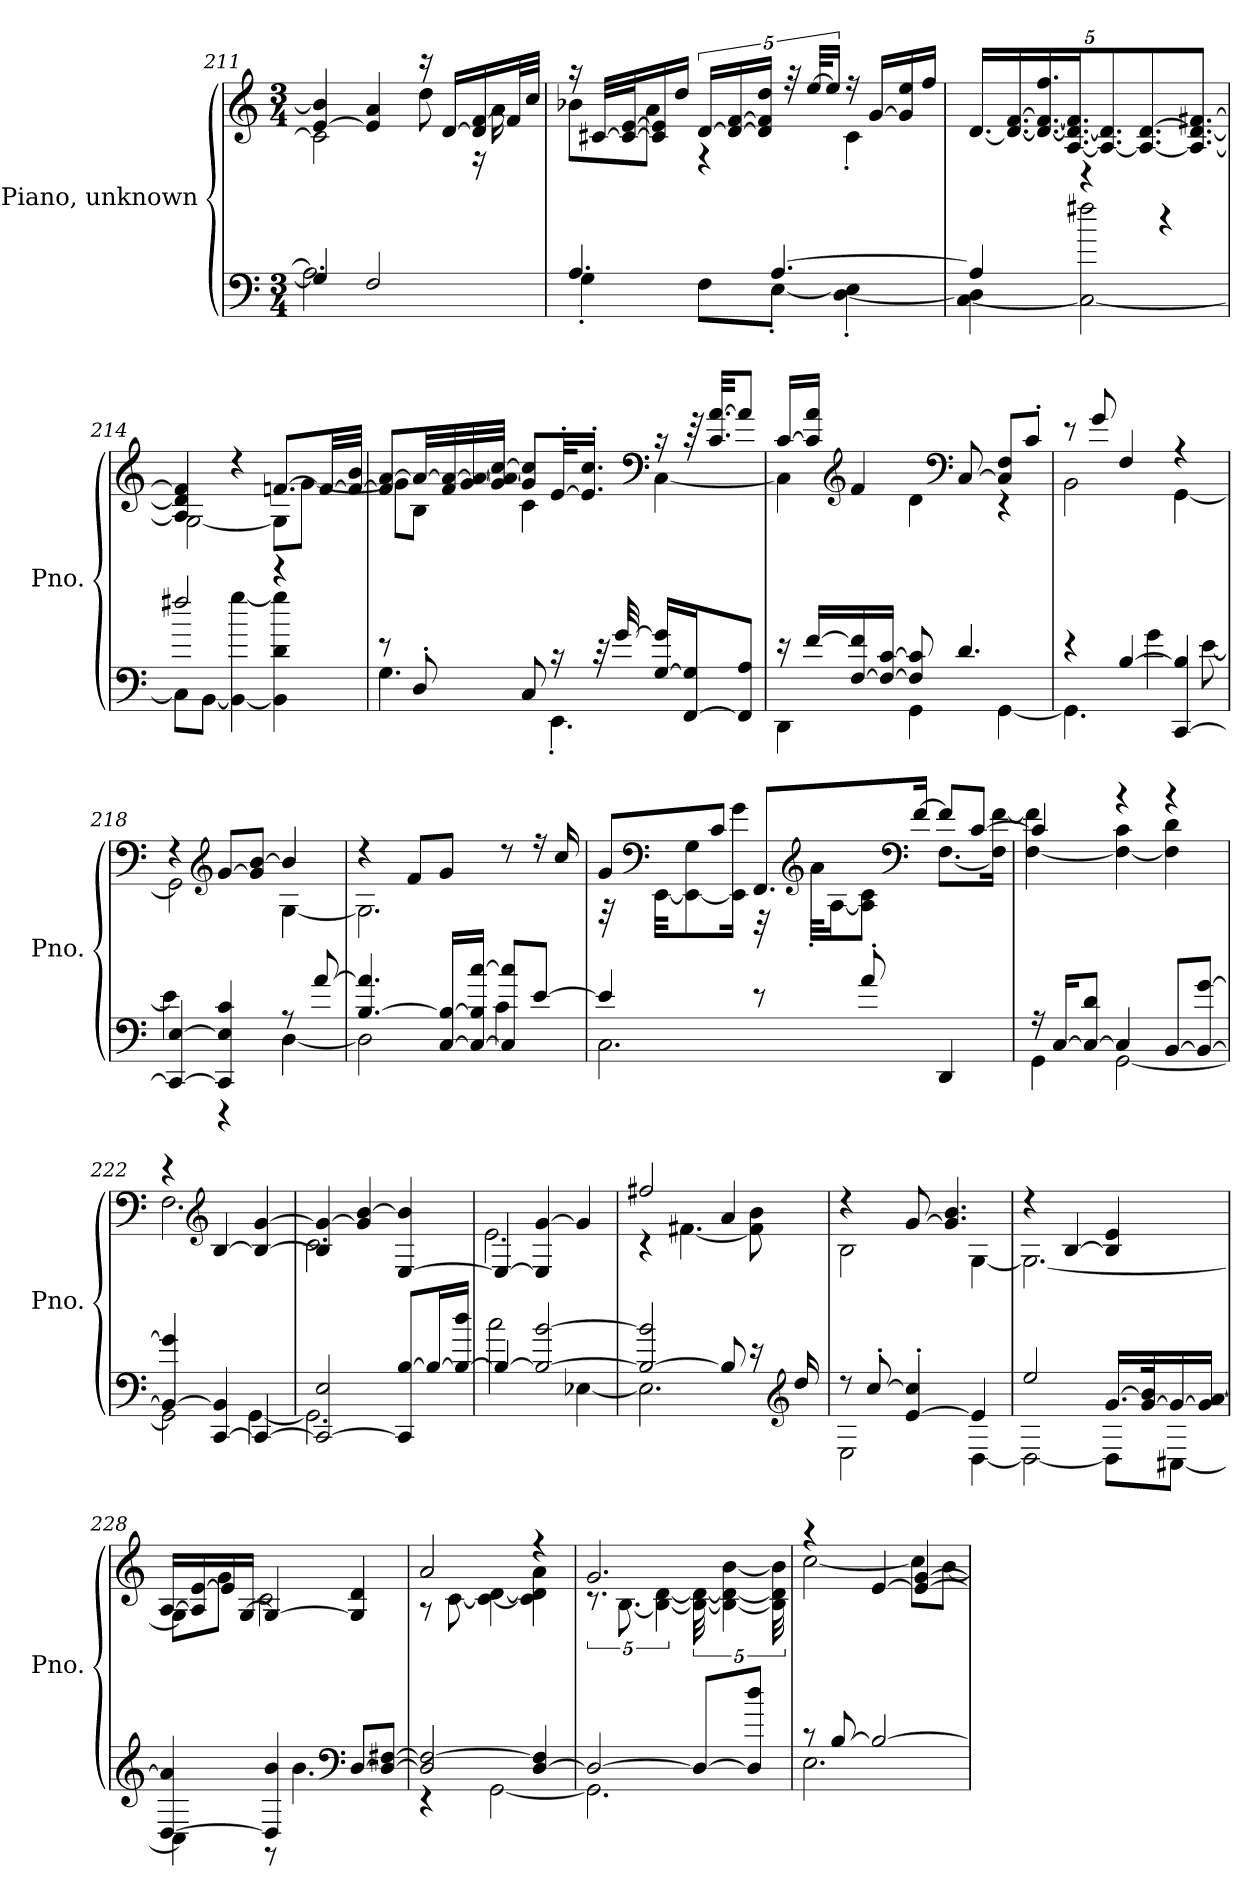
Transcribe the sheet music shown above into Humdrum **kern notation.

**kern	**kern
*part1	*part1
*staff2	*staff1
*I"Piano, unknown	*
*I'Pno.	*
*clefF4	*clefG2
*k[]	*k[]
*M3/4	*M3/4
=211	=211
*^	*^
4G/]	2.A\]	[4e/ 4b-/]	2c#\]
2F/	.	4e/] 4a/	.
.	.	16r	8dd\
.	.	[16d/LL	.
.	.	16d/] [16f/	16r
.	.	32f/L]	16a\
.	.	32cc/JJJ	.
!!LO:LB:g=z	!!
=212	=212	=212	=212
4.A/	4G'\	16r	8b-X\L
.	.	[32c#X/LLL	.
.	.	32c#/_ [32e/J	.
.	.	16c#/] 16e/]	8a\J
.	.	16dd/JJ	.
.	8F\L	[20d/LL	4r
.	.	20d/_ [20f/	.
.	.	20d/] 20f/] 20dd/JJ	.
[4.A/	[8E'\J	.	.
.	.	40r	.
.	.	[40ee/KLL	.
.	.	20ee/JJ]	.
.	[4D\' 4E\]'	16r	4c#'\
.	.	[16g/LL	.
.	.	16g/] 16ee/	.
.	.	16ff/JJ	.
*	*	*v	*v
=213	=213	=213
*	*	*Xbrackettup
4A/]	[4C\ 4D\]	[20.d/LL
.	.	20.d/_ [20.f/
.	.	20.d/_ 20.f/_ 20.ff/
.	.	[20.A/ 20.d/_ 20.f/]J
4r	2C\_ 2ff#X\	.
.	.	10.A/_ 10.d/]
.	.	10.A/_ [10.d/
4r	.	.
.	.	10.A/_ 10.d/_ [10.f#X/J
!!LO:LB:g=z
=214	=214	=214
*	*	*^
2ff#X/	8C\L]	4A/] 4d/] 4f#/]	[2G\
.	[8BB\J	.	.
.	4BB\_ [4gg\	4r	.
4r	4BB\] 4d\ 4gg\]	[8.fn/L	8G\L]
.	.	.	[8g\J
.	.	32f/LL_	.
.	.	32f/_ 32b/JJJ	.
=215	=215	=215	=215
8r	4.G\	8f/] [8a/L	8g\L]
8D'/	.	32a/LL_	8B\J
.	.	32f/ 32a/_	.
.	.	[32g/ 32a/_	.
.	.	32g/_ 32a/] [32cc/JJJ	.
8C/	.	8g/] 8cc/]L	4c\
16r	4.EE'\	[32e'/KL	.
.	.	16.e/]' 16.cc/'JJ	.
32r	.	.	.
[32g/	.	.	.
*	*	*clefF4	*
[16G/ 16g/]LL	.	16r	[4C\
[16FF/ 16G/]J	.	64r	.
.	.	32.c/ [32.a/KKL	.
8FF/] 8A/J	.	8a/J]	.
!!LO:LB:g=z	!!
=216	=216	=216	=216
16r	4DD\	[16c/LL	4C\]
[16f/LL	.	16c/] 16a/JJ	.
*	*	*clefG2	*
[16F/ 16f/]	.	4f/	.
16F/_ [16c/JJ	.	.	.
8F/] 8c/]	4GG\	.	4d\
*	*	*clefF4	*
4.d/	.	[8C/	.
.	[4GG\	8C/] 8F/L	4r
.	.	8c'/J	.
=217	=217	=217	=217
4r	4.GG\]	8r	2BB\
.	.	8g/	.
[4B/	.	4F/	.
.	4g\	.	.
[4CC/ 4B/]	.	4r	[4GG\
.	[8e\	.	.
=218	=218	=218	=218
4CC/_ [4E/	4e\]	4r	2GG\]
*	*	*clefG2	*
4CC/] 4E/] 4c/	4r	[8g/L	.
.	.	8g/] [8b/J	.
8r	[4D\	4b/]	[4G\
[8a/	.	.	.
=219	=219	=219	=219
[4.B/ 4.a/]	2D\]	4r	2.G\]
.	.	8f/L	.
[16C/ 16B/_LL	.	8g/J	.
16C/_ 16B/] [16cc/JJ	.	.	.
8C/] 8cc/]L	4c\	8r	.
[8e/J	.	16r	.
.	.	16cc/	.
!!LO:PB:g=z	!!
=220	=220	=220	=220
4e/]	2.C\	8g/L	32r
*	*	*clefF4	*
.	.	.	[32EE\KKL
.	.	.	8EE\_ 8G\
.	.	8c/J	.
.	.	.	16EE\] 16g\Jk
8r	.	8.FF/L	32r
*	*	*clefG2	*
.	.	.	32a'\KLL
.	.	.	[16A\J
8a'/	.	.	8A\] 8c\J
*	*	*clefF4	*
.	.	[16f/Jk	.
4DD/	.	8f/L]	[8.F\L
.	.	[8c/J	.
.	.	.	16F\] [16f\Jk
=221	=221	=221	=221
16r	4GG\	4c/]	[4F\ 4f\]
[16C/KL	.	.	.
8C/_ 8d/J	.	.	.
4C/]	[2GG\	4r	4F\_ 4c\
[8BB/L	.	4r	4F\] 4d\
8BB/_ [8g/J	.	.	.
=222	=222	=222	=222
4BB/_ 4g/]	2GG\]	4r	2.F\
*	*	*clefG2	*
[4CC/ 4BB/]	.	[4B/	.
4CC/_	[4GG\	4B/_ [4g/	.
!!LO:LB:g=z	!!
=223	=223	=223	=223
2CC/_ 2E/	2.GG\]	4B/] 4g/_	2.c\
.	.	4g/] [4b/	.
8CC/] [8B/L	.	[4E/ 4b/]	.
16B/L_	.	.	.
16B/_ 16dd/JJ	.	.	.
=224	=224	=224	=224
4B/_	2cc\	4E/_	2.e\
2B/_ [2b/	.	4E/] [4g/	.
.	[4E-X\	4g/]	.
=225	=225	=225	=225
2B/_ 2b/]	2.E-\]	2ff#X/	4r
.	.	.	[4.f#X\
8B/]	.	4a/	.
16r	.	.	8f#\] 8b\
*clefG2	*	*	*
16dd/	.	.	.
=226	=226	=226	=226
8r	2E\	4r	2B\
[8cc'/	.	.	.
[4e/' 4cc/]'	.	[8g/	.
.	.	4.g/] 4.b/	.
4e/]	[4D\	.	[4G\
!!LO:LB:g=z	!!
=227	=227	=227	=227
2ee/	2D\_	4r	2.G\_
.	.	[4B/	.
[16.g/LL	8D\L]	4B/] 4e/	.
32g/_ 32b/K	.	.	.
16g/_	[8C#X\J	.	.
16g/] [16a/JJ	.	.	.
=228	=228	=228	=228
[4D/ 4a/]	4C#\]	[16A/LL	8G\L]
.	.	16A/] [16e/	.
.	.	16e/]	8g\J
.	.	[16G/JJ	.
4D/] 4b/	8r	4G/_	2c\
.	4.b\	.	.
*clefF4	*	*	*
[8D/L	.	4G/] 4d/	.
8D/_ [8F#X/J	.	.	.
=229	=229	=229	=229
2D/] 2F#/_	4r	2a/	8r
.	.	.	[8c\
.	[2GG\	.	4c\_ [4d\
[4D/ 4F#/]	.	4r	4c\] 4d\] 4a\
=230	=230	=230	=230
*	*	*	*brackettup
2D/_	2.GG\]	2.g/	10.r
.	.	.	[10.B\
.	.	.	5B\_ [5d\
8D/L_	.	.	40B\_ 40d\_
.	.	.	5B\_ 5d\_ [5b\
8D/] 8dd/J	.	.	.
.	.	.	40B\] 40d\] 40b\]
!!LO:LB:g=z	!!
=231	=231	=231	=231
8r	2.E\	4r	[2cc\
[8B/	.	.	.
2B/_	.	[4e/	.
.	.	4e/_ [4g/	8cc\L]
.	.	.	[8b\J
*v	*v	*	*
*	*v	*v
=	=
*-	*-
